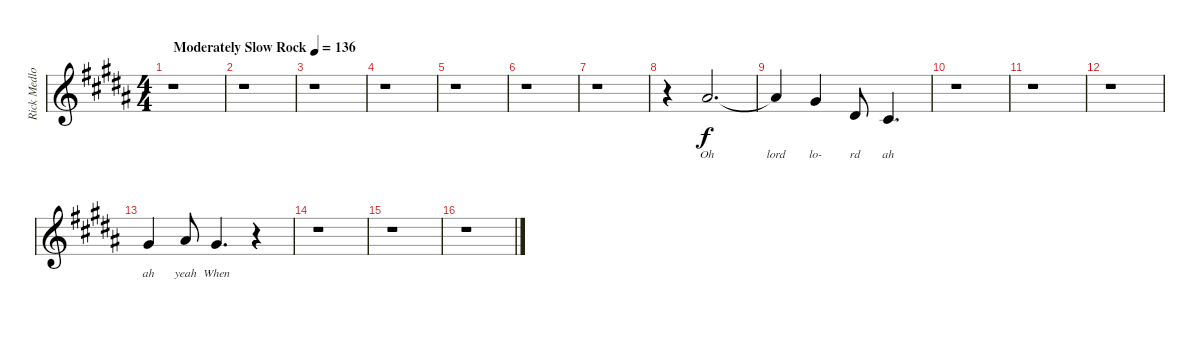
\track ("Rick Medlocke Vocals" "Rick Medlo") {instrument violin}
\staff {score}
\tuning (Eb4 Bb3 Gb3 Db3 Ab2 Eb2) {hide}
\ts (4 4)
\tempo (136 "Moderately Slow Rock")
\clef g2
\ks b
r.1{dy f instrument violin} |
r.1 |
r.1 |
r.1 |
r.1 |
r.1 |
r.1 |
r.4 12.2.2{d lyrics (0 "Oh") lyrics (1 "") lyrics (2 "") lyrics (3 "") lyrics (4 "")} |
12.2{t}.4{lyrics (0 "lord") lyrics (1 "") lyrics (2 "") lyrics (3 "") lyrics (4 "")} 10.2.4{lyrics (0 "lo-") lyrics (1 "") lyrics (2 "") lyrics (3 "") lyrics (4 "")} 9.3.8{lyrics (0 "rd") lyrics (1 "") lyrics (2 "") lyrics (3 "") lyrics (4 "")} 7.3.4{d lyrics (0 "ah") lyrics (1 "") lyrics (2 "") lyrics (3 "") lyrics (4 "")} |
r.1 |
r.1 |
r.1 |
10.2.4{lyrics (0 "ah") lyrics (1 "") lyrics (2 "") lyrics (3 "") lyrics (4 "")} 7.1.8{lyrics (0 "yeah") lyrics (1 "") lyrics (2 "") lyrics (3 "") lyrics (4 "")} 10.2.4{d lyrics (0 "When") lyrics (1 "") lyrics (2 "") lyrics (3 "") lyrics (4 "")} r.4 |
r.1 |
r.1 |
r.1
